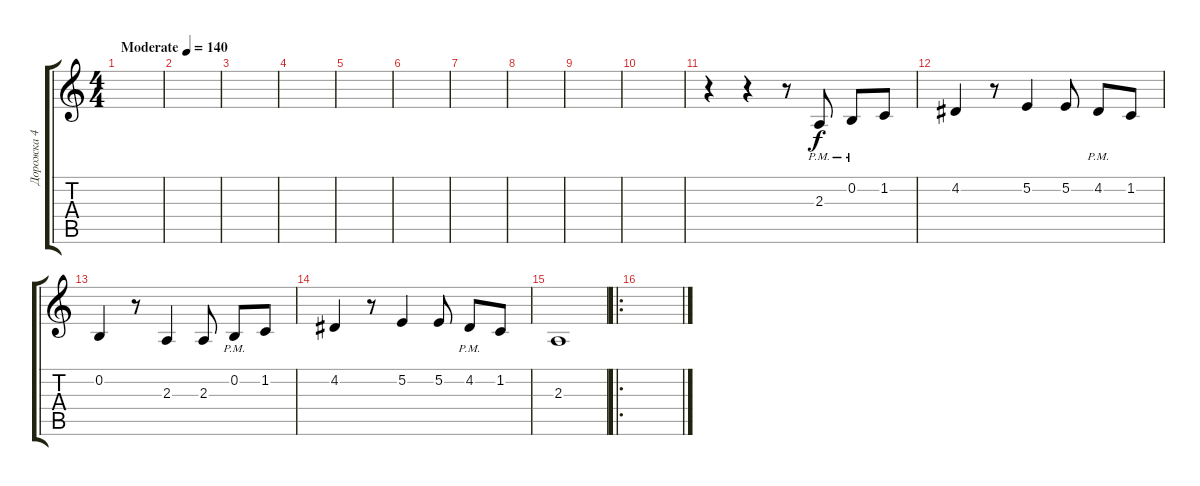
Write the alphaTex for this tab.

\track ("Дорожка 4" "Дорожка 4") {instrument tenorsax}
\staff {score tabs}
\tuning (E4 B3 G3 D3 A2 E2) {hide}
\ts (4 4)
\tempo (140 "Moderate")
\clef g2
\ks c
|
|
|
|
|
|
|
|
|
|
r.4 r.4 r.8 2.3{pm}.8 0.2{pm}.8 1.2.8 |
4.2.4 r.8 5.2.4 5.2.8 4.2{pm}.8 1.2.8 |
0.2.4 r.8 2.3.4 2.3.8 0.2{pm}.8 1.2.8 |
4.2.4 r.8 5.2.4 5.2.8 4.2{pm}.8 1.2.8 |
2.3.1 |
\ro
